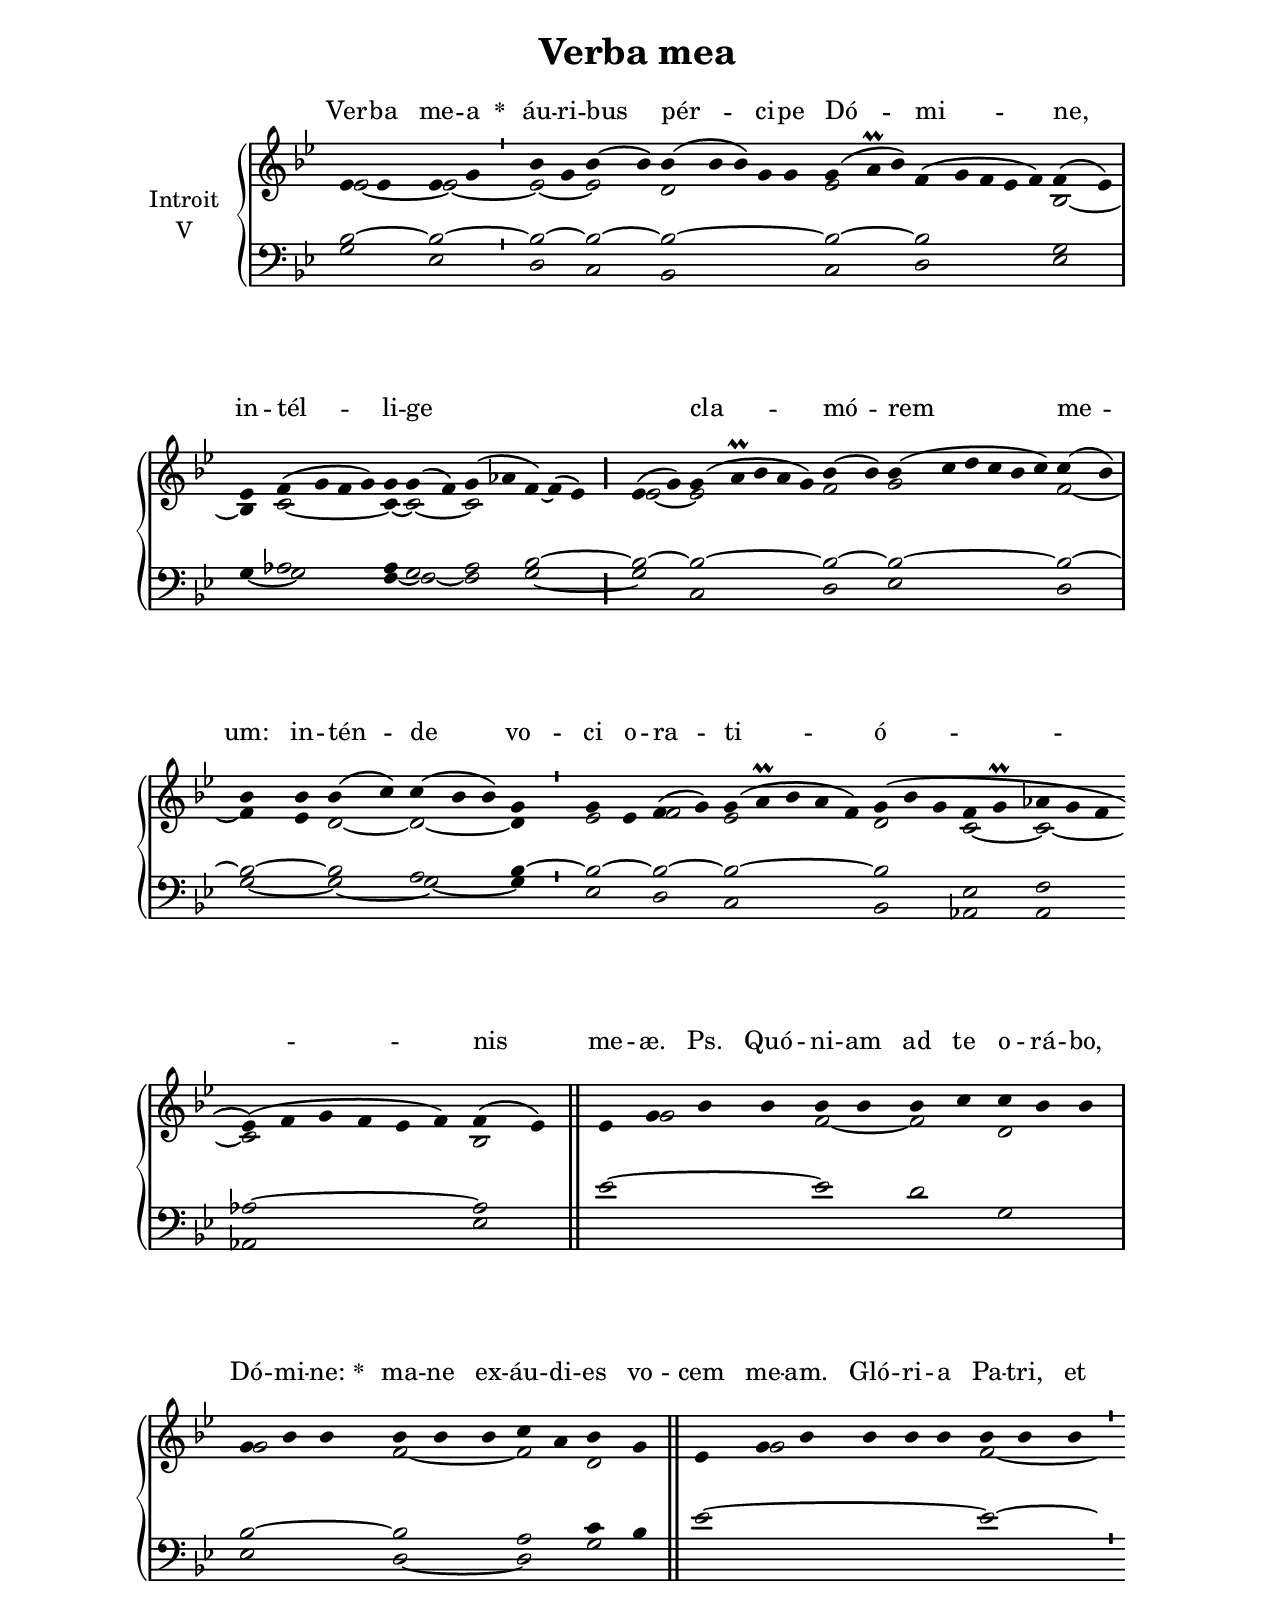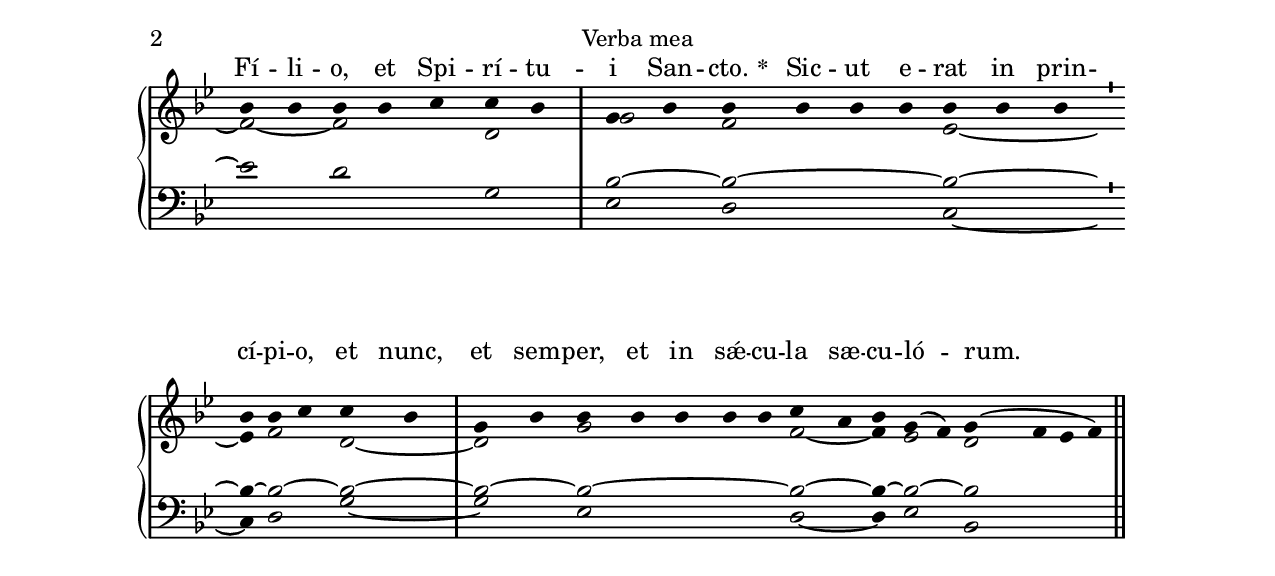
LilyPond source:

\version "2.18"
\include "gregorian.ly"
\include "noh2.ily"


%Page reference: page i.246
%(volume.page)

global = {
 \key f \mixolydian
 \cadenzaOn 
}

\header {
  title = \markup \center-column {"Verba mea" \vspace #1 }
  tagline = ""
  composer = ""
}

\paper {
 #(include-special-characters)
  oddHeaderMarkup = \markup \fill-line {
    \line {}
    \center-column {
      \on-the-fly #first-page     " "
      \on-the-fly #not-first-page "Verba mea"
    }
    \line { \on-the-fly #print-page-number-check-first \fromproperty #'page:page-number-string }
  }
  evenHeaderMarkup = \markup \fill-line {
    \line { \on-the-fly #print-page-number-check-first \fromproperty #'page:page-number-string }
    \center-column { "Verba mea" }
    \line {}
  }
}

chantText = \lyricmode {
Ver -- ba me -- a 
\set stanza = " * " áu -- ri -- bus pér -- ci -- pe Dó -- mi -- ne, 
in -- tél -- li -- ge _ _ 
cla -- mó -- rem me -- um: 
in -- tén -- de vo -- ci o -- ra -- ti -- ó -- nis me -- æ. Ps. 
Quó -- ni -- am ad te o -- rá -- bo, Dó -- mi -- ne: 
\set stanza = " * " 
ma -- ne ex -- áu -- di -- es vo -- cem me -- am. 
Gló -- ri -- a Pa -- tri, et Fí -- li -- o, et Spi -- rí -- tu -- i San -- cto. 
\set stanza = " * " 
Sic -- ut e -- rat in prin -- cí -- pi -- o, et nunc, et sem -- per, 
et in sǽ -- cu -- la sæ -- cu -- ló -- rum. A -- men. _ }

chantMusic = {
\tieDown   ees'4 ees'4 ees'4 g'4 \divisioMinima
 bes'4 g'4 bes'4 ( bes'4) bes'4 ( bes'4 bes'4) g'4 g'4 g'4 ( a'\prall bes'4) f'4 ( g'4 f'4 ees'4 f'4) f'4 ( ees'4) \divisioMaxima \forceBreak

 ees'4 f'4 ( g'4 f'4 g'4) g'4  g'4 ( f'4) g'4 ( aes'4 f'4) ~ f'4 ( ees'4) \divisioMaior
 ees'4 ( g'4) g'4 ( a'\prall bes'4 a'4 g'4) bes'4 ( bes'4) bes'4 ( c''4 d''4 c''4 bes'4 c''4) c''4 ( bes'4) \divisioMaxima \forceBreak

 bes'4 bes'4 bes'4 ( c''4) c''4 ( bes'4 bes'4) g'4 \divisioMinima
 g'4 ees'4 f'4 ( g'4) g'4 ( a'\prall bes'4 a'4 f'4)  g'4 ( bes'4 g'4 f'4 g'\prall aes'4 g'4 f'4 \forceBreak
) ees'4 ( f'4 g'4 f'4 ees'4 f'4) f'4 ( ees'4) \finalis
 ees'4 g'4 bes'4 bes'4 bes'4 bes'4 bes'4 c''4 c''4 bes'4 bes'4 \divisioMaxima \forceBreak

 g'4 bes'4 bes'4 bes'4 bes'4 bes'4 c''4 a'4 bes'4 g'4 \finalis
  ees'4 g'4 bes'4 bes'4 bes'4 bes'4 bes'4 bes'4 bes'4 \divisioMinima \forceBreak

 bes'4 bes'4 bes'4 bes'4 c''4 c''4 bes'4 \divisioMaxima
 g'4 bes'4 bes'4 bes'4 bes'4 bes'4 bes'4 bes'4 bes'4 \divisioMinima \forceBreak

 bes'4 bes'4 c''4 c''4 bes'4 \divisioMaxima
 g'4 bes'4 bes'4 bes'4 bes'4 bes'4 bes'4 c''4 a'4 bes'4 g'4 ( f'4) g'4 ( f'4 ees'4 f'4) \finalis

}

altoMusic = {
ees'2 ~ ees'2 ~ \divisioMinima
ees'2 ~ ees'2 d'2*5/2 ees'2*3/2 r2*5/2 bes2 ~ \divisioMaxima
bes4 c'2*4/2 ~ c'4 ~ c'2 ~ c'2 r2*3/2 \divisioMaior
ees'2 ~ ees'2*5/2 f'2 g'2*6/2 f'2 ~ \divisioMaxima
f'4 ees'4 d'2 ~ d'2*3/2 ~ d'4 \divisioMinima
ees'2 f'2 ees'2*5/2 d'2*3/2 c'2 ~ c'2*3/2 ~ c'2*6/2 bes2 \finalis
r4 g'2*3/2 f'2 ~ f'2 d'2*3/2 \divisioMaxima
g'2*3/2 f'2*3/2 ~ f'2 d'2 r4 g'2*5/2 f'2*3/2 ~ \divisioMinima
f'2 ~ f'2*3/2 d'2 \divisioMaxima
g'2 f'2*4/2 ees'2*3/2 ~ \divisioMinima
ees'4 f'2 d'2 ~ \divisioMaxima
d'2 g'2*5/2 f'2 ~ f'4 ees'2 d'2*4/2 \finalis
}

tenorMusic = {
bes2 ~ bes2 ~ \divisioMinima
bes2 ~ bes2 ~ bes2*5/2 ~ bes2*3/2 ~ bes2*5/2 g2 \divisioMaxima
r4 aes2*4/2 a4 g2 a2 bes2*3/2 ~ \divisioMaior
bes2 ~ bes2*5/2 ~ bes2 ~ bes2*6/2 ~ bes2 ~ \divisioMaxima
bes2 ~ bes2 a2*3/2 bes4 ~ \divisioMinima
bes2 ~ bes2 ~ bes2*5/2 ~ bes2*3/2 ees2 f2*3/2 aes2*6/2 ~ aes2 \finalis
ees'2*4/2 ~ ees'2 d'2 g2*3/2 \divisioMaxima
bes2*3/2 ~ bes2*3/2 a2 c'4 bes4 ees'2*6/2 ~ ees'2*3/2 ~ \divisioMinima
ees'2 d'2*3/2 g2 \divisioMaxima
bes2 ~ bes2*4/2 ~ bes2*3/2 ~ \divisioMinima
bes4 ~ bes2 ~ bes2 ~ \divisioMaxima
bes2 ~ bes2*5/2 ~ bes2 ~ bes4 ~ bes2 ~ bes2*4/2 \finalis
}

bassMusic = {
g2 ees2 \divisioMinima
d2 c2 bes,2*5/2 c2*3/2 d2*5/2 ees2 \divisioMaxima
g4 ~ g2*4/2 f4 ~ f2 ~ f2 g2*3/2 ~ \divisioMaior
g2 c2*5/2 d2 ees2*6/2 d2 \divisioMaxima
g2 ~ g2 ~ g2*3/2 ~ g4 \divisioMinima
ees2 d2 c2*5/2 bes,2*3/2 aes,2 a,2*3/2 aes,2*6/2 ees2 \finalis
r2*11/2 \divisioMaxima
ees2*3/2 d2*3/2 ~ d2 g2 r2*9/2 \divisioMinima
r2*7/2 \divisioMaxima
ees2 d2*4/2 c2*3/2 ~ \divisioMinima
c4 d2 g2 ~ \divisioMaxima
g2 ees2*5/2 d2 ~ d4 ees2 bes,2*4/2 \finalis
}

voiceLines = {
\voiceLineStyle


}

\score{
  <<
    \new GrandStaff <<
      \set GrandStaff.autoBeaming = ##f
      \set GrandStaff.instrumentName = \markup \center-column {
        "Introit"
        "V"
      }
      \new Staff = up <<
        \new Voice = "chant" {
          \voiceOne \global \chantMusic
        }
        \new Voice {
          \voiceTwo \global \altoMusic
        }
      >>

      \new Staff = down <<
        \clef bass
        \new Voice {
          \voiceOne \global \tenorMusic
        }
        \new Voice {
          \voiceTwo \global \bassMusic
        }
	\new Voice {
        \voiceThree \global \voiceLines
        }
      >>
    >>
    \new Lyrics \lyricsto chant {
      \chantText
    }
  >>
  \layout{
  }
  \midi{
    \tempo 4 = 125
  }
}
